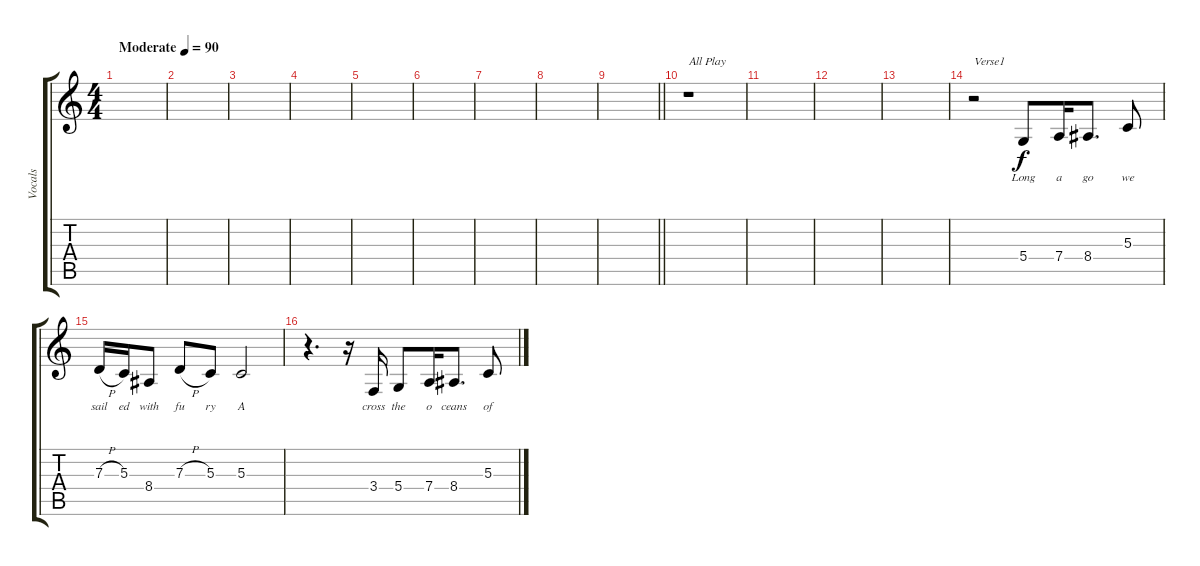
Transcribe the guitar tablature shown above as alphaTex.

\track ("Vocals" "Vocals") {instrument viola}
\staff {score tabs}
\tuning (E4 B3 G3 D3 A2 E2) {hide}
\ts (4 4)
\tempo (90 "Moderate")
\clef g2
\ks c
|
|
|
|
|
|
|
|
\barLineRight lightlight
|
r.1{txt "All Play"} |
|
|
|
r.2{txt "Verse1"} 5.4.8{lyrics (0 "Long") lyrics (1 "") lyrics (2 "") lyrics (3 "") lyrics (4 "")} 7.4.16{lyrics (0 "a") lyrics (1 "") lyrics (2 "") lyrics (3 "") lyrics (4 "")} 8.4.8{d lyrics (0 "go") lyrics (1 "") lyrics (2 "") lyrics (3 "") lyrics (4 "")} 5.3.8{lyrics (0 "we") lyrics (1 "") lyrics (2 "") lyrics (3 "") lyrics (4 "")} |
7.3{h}.16{lyrics (0 "sail") lyrics (1 "") lyrics (2 "") lyrics (3 "") lyrics (4 "")} 5.3.16{lyrics (0 "ed") lyrics (1 "") lyrics (2 "") lyrics (3 "") lyrics (4 "")} 8.4.8{lyrics (0 "with") lyrics (1 "") lyrics (2 "") lyrics (3 "") lyrics (4 "")} 7.3{h}.8{lyrics (0 "fu") lyrics (1 "") lyrics (2 "") lyrics (3 "") lyrics (4 "")} 5.3.8{lyrics (0 "ry") lyrics (1 "") lyrics (2 "") lyrics (3 "") lyrics (4 "")} 5.3.2{lyrics (0 "A") lyrics (1 "") lyrics (2 "") lyrics (3 "") lyrics (4 "")} |
r.4{d} r.16 3.4.16{lyrics (0 "cross") lyrics (1 "") lyrics (2 "") lyrics (3 "") lyrics (4 "")} 5.4.8{lyrics (0 "the") lyrics (1 "") lyrics (2 "") lyrics (3 "") lyrics (4 "")} 7.4.16{lyrics (0 "o") lyrics (1 "") lyrics (2 "") lyrics (3 "") lyrics (4 "")} 8.4.8{d lyrics (0 "ceans") lyrics (1 "") lyrics (2 "") lyrics (3 "") lyrics (4 "")} 5.3.8{lyrics (0 "of") lyrics (1 "") lyrics (2 "") lyrics (3 "") lyrics (4 "")}
